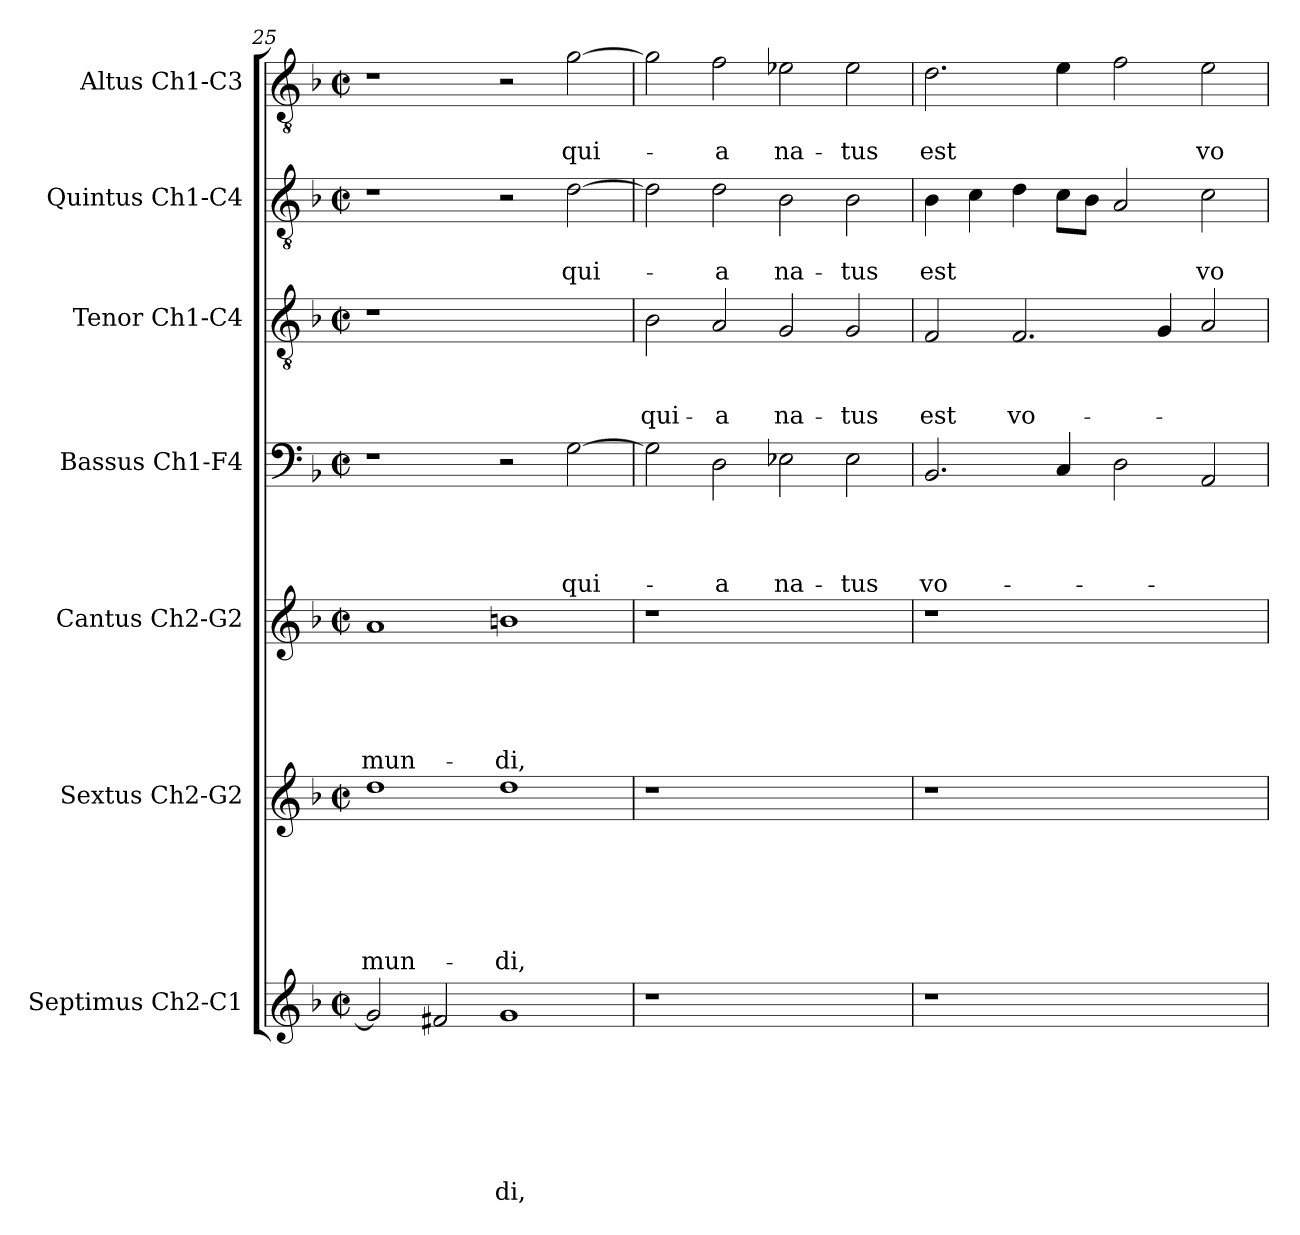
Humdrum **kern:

**kern	**text	**text	**text	**text	**text	**text	**text	**kern	**text	**text	**text	**text	**text	**text	**kern	**text	**text	**text	**text	**text	**kern	**text	**text	**text	**text	**kern	**text	**text	**text	**kern	**text	**text	**kern	**text	**text
*part7	*part7	*part7	*part7	*part7	*part7	*part7	*part7	*part6	*part6	*part6	*part6	*part6	*part6	*part6	*part5	*part5	*part5	*part5	*part5	*part5	*part4	*part4	*part4	*part4	*part4	*part3	*part3	*part3	*part3	*part2	*part2	*part2	*part1	*part1	*part1
*staff7	*staff7	*staff7	*staff7	*staff7	*staff7	*staff7	*staff7	*staff6	*staff6	*staff6	*staff6	*staff6	*staff6	*staff6	*staff5	*staff5	*staff5	*staff5	*staff5	*staff5	*staff4	*staff4	*staff4	*staff4	*staff4	*staff3	*staff3	*staff3	*staff3	*staff2	*staff2	*staff2	*staff1	*staff1	*staff1
*I"Septimus Ch2-C1	*	*	*	*	*	*	*	*I"Sextus Ch2-G2	*	*	*	*	*	*	*I"Cantus Ch2-G2	*	*	*	*	*	*I"Bassus Ch1-F4	*	*	*	*	*I"Tenor Ch1-C4	*	*	*	*I"Quintus Ch1-C4	*	*	*I"Altus Ch1-C3	*	*
*	*	*	*	*	*	*	*	*	*	*	*	*	*	*	*I'C	*	*	*	*	*	*I'B	*	*	*	*	*I'T	*	*	*	*	*	*	*I'A	*	*
!!LO:LB:g=z
*clefG2	*	*	*	*	*	*	*	*clefG2	*	*	*	*	*	*	*clefG2	*	*	*	*	*	*clefF4	*	*	*	*	*clefGv2	*	*	*	*clefGv2	*	*	*clefGv2	*	*
*k[b-]	*	*	*	*	*	*	*	*k[b-]	*	*	*	*	*	*	*k[b-]	*	*	*	*	*	*k[b-]	*	*	*	*	*k[b-]	*	*	*	*k[b-]	*	*	*k[b-]	*	*
*F:	*	*	*	*	*	*	*	*F:	*	*	*	*	*	*	*F:	*	*	*	*	*	*F:	*	*	*	*	*F:	*	*	*	*F:	*	*	*F:	*	*
*M2/2	*	*	*	*	*	*	*	*M2/2	*	*	*	*	*	*	*M2/2	*	*	*	*	*	*M2/2	*	*	*	*	*M2/2	*	*	*	*M2/2	*	*	*M2/2	*	*
*met(c|)	*	*	*	*	*	*	*	*met(c|)	*	*	*	*	*	*	*met(c|)	*	*	*	*	*	*met(c|)	*	*	*	*	*met(c|)	*	*	*	*met(c|)	*	*	*met(c|)	*	*
=25	=25	=25	=25	=25	=25	=25	=25	=25	=25	=25	=25	=25	=25	=25	=25	=25	=25	=25	=25	=25	=25	=25	=25	=25	=25	=25	=25	=25	=25	=25	=25	=25	=25	=25	=25
!	!	!	!	!	!	!	!	!	!	!	!	!	!	!LO:LY:b	!	!	!	!	!	!LO:LY:b	!	!	!	!	!	!	!	!	!	!	!	!	!	!	!
2g/]	.	.	.	.	.	.	.	1dd	.	.	.	.	.	mun-	1a	.	.	.	.	mun-	1r	.	.	.	.	1r	.	.	.	1r	.	.	1r	.	.
2f#X/	.	.	.	.	.	.	.	.	.	.	.	.	.	.	.	.	.	.	.	.	.	.	.	.	.	.	.	.	.	.	.	.	.	.	.
!	!	!	!	!	!	!	!LO:LY:b	!	!	!	!	!	!	!LO:LY:b	!	!	!	!	!	!LO:LY:b	!	!	!	!	!	!	!	!	!	!	!	!	!	!	!
1g	.	.	.	.	.	.	-di,	1dd	.	.	.	.	.	-di,	1bn	.	.	.	.	-di,	2r	.	.	.	.	1ryy	.	.	.	2r	.	.	2r	.	.
!	!	!	!	!	!	!	!	!	!	!	!	!	!	!	!	!	!	!	!	!	!	!	!	!	!LO:LY:b	!	!	!	!	!	!	!LO:LY:b	!	!	!LO:LY:b
.	.	.	.	.	.	.	.	.	.	.	.	.	.	.	.	.	.	.	.	.	[2G\	.	.	.	qui-	.	.	.	.	[2d\	.	qui-	[2g\	.	qui-
=26	=26	=26	=26	=26	=26	=26	=26	=26	=26	=26	=26	=26	=26	=26	=26	=26	=26	=26	=26	=26	=26	=26	=26	=26	=26	=26	=26	=26	=26	=26	=26	=26	=26	=26	=26
!	!	!	!	!	!	!	!	!	!	!	!	!	!	!	!	!	!	!	!	!	!	!	!	!	!	!	!	!	!LO:LY:b	!	!	!	!	!	!
1r	.	.	.	.	.	.	.	1r	.	.	.	.	.	.	1r	.	.	.	.	.	2G\]	.	.	.	.	2B-\	.	.	qui-	2d\]	.	.	2g\]	.	.
!	!	!	!	!	!	!	!	!	!	!	!	!	!	!	!	!	!	!	!	!	!	!	!	!	!LO:LY:b	!	!	!	!LO:LY:b	!	!	!LO:LY:b	!	!	!LO:LY:b
.	.	.	.	.	.	.	.	.	.	.	.	.	.	.	.	.	.	.	.	.	2D\	.	.	.	-a	2A/	.	.	-a	2d\	.	-a	2f\	.	-a
!	!	!	!	!	!	!	!	!	!	!	!	!	!	!	!	!	!	!	!	!	!	!	!	!	!LO:LY:b	!	!	!	!LO:LY:b	!	!	!LO:LY:b	!	!	!LO:LY:b
1ryy	.	.	.	.	.	.	.	1ryy	.	.	.	.	.	.	1ryy	.	.	.	.	.	2E-X\	.	.	.	na-	2G/	.	.	na-	2B-\	.	na-	2e-X\	.	na-
!	!	!	!	!	!	!	!	!	!	!	!	!	!	!	!	!	!	!	!	!	!	!	!	!	!LO:LY:b	!	!	!	!LO:LY:b	!	!	!LO:LY:b	!	!	!LO:LY:b
.	.	.	.	.	.	.	.	.	.	.	.	.	.	.	.	.	.	.	.	.	2E-\	.	.	.	-tus	2G/	.	.	-tus	2B-\	.	-tus	2e-\	.	-tus
=27	=27	=27	=27	=27	=27	=27	=27	=27	=27	=27	=27	=27	=27	=27	=27	=27	=27	=27	=27	=27	=27	=27	=27	=27	=27	=27	=27	=27	=27	=27	=27	=27	=27	=27	=27
!	!	!	!	!	!	!	!	!	!	!	!	!	!	!	!	!	!	!	!	!	!	!	!	!	!LO:LY:b	!	!	!	!LO:LY:b	!	!	!LO:LY:b	!	!	!LO:LY:b
1r	.	.	.	.	.	.	.	1r	.	.	.	.	.	.	1r	.	.	.	.	.	2.BB-/	.	.	.	vo-	2F/	.	.	est	4B-\	.	est	2.d\	.	est
.	.	.	.	.	.	.	.	.	.	.	.	.	.	.	.	.	.	.	.	.	.	.	.	.	.	.	.	.	.	4c\	.	.	.	.	.
!	!	!	!	!	!	!	!	!	!	!	!	!	!	!	!	!	!	!	!	!	!	!	!	!	!	!	!	!	!LO:LY:b	!	!	!	!	!	!
.	.	.	.	.	.	.	.	.	.	.	.	.	.	.	.	.	.	.	.	.	.	.	.	.	.	2.F/	.	.	vo-	4d\	.	.	.	.	.
.	.	.	.	.	.	.	.	.	.	.	.	.	.	.	.	.	.	.	.	.	4C/	.	.	.	.	.	.	.	.	8c\L	.	.	4e\	.	.
.	.	.	.	.	.	.	.	.	.	.	.	.	.	.	.	.	.	.	.	.	.	.	.	.	.	.	.	.	.	8B-\J	.	.	.	.	.
1ryy	.	.	.	.	.	.	.	1ryy	.	.	.	.	.	.	1ryy	.	.	.	.	.	2D\	.	.	.	.	.	.	.	.	2A/	.	.	2f\	.	.
.	.	.	.	.	.	.	.	.	.	.	.	.	.	.	.	.	.	.	.	.	.	.	.	.	.	4G/	.	.	.	.	.	.	.	.	.
!	!	!	!	!	!	!	!	!	!	!	!	!	!	!	!	!	!	!	!	!	!	!	!	!	!	!	!	!	!	!	!	!LO:LY:b	!	!	!LO:LY:b
.	.	.	.	.	.	.	.	.	.	.	.	.	.	.	.	.	.	.	.	.	2AA/	.	.	.	.	2A/	.	.	.	2c\	.	vo-	2e\	.	vo-
=	=	=	=	=	=	=	=	=	=	=	=	=	=	=	=	=	=	=	=	=	=	=	=	=	=	=	=	=	=	=	=	=	=	=	=
*-	*-	*-	*-	*-	*-	*-	*-	*-	*-	*-	*-	*-	*-	*-	*-	*-	*-	*-	*-	*-	*-	*-	*-	*-	*-	*-	*-	*-	*-	*-	*-	*-	*-	*-	*-
